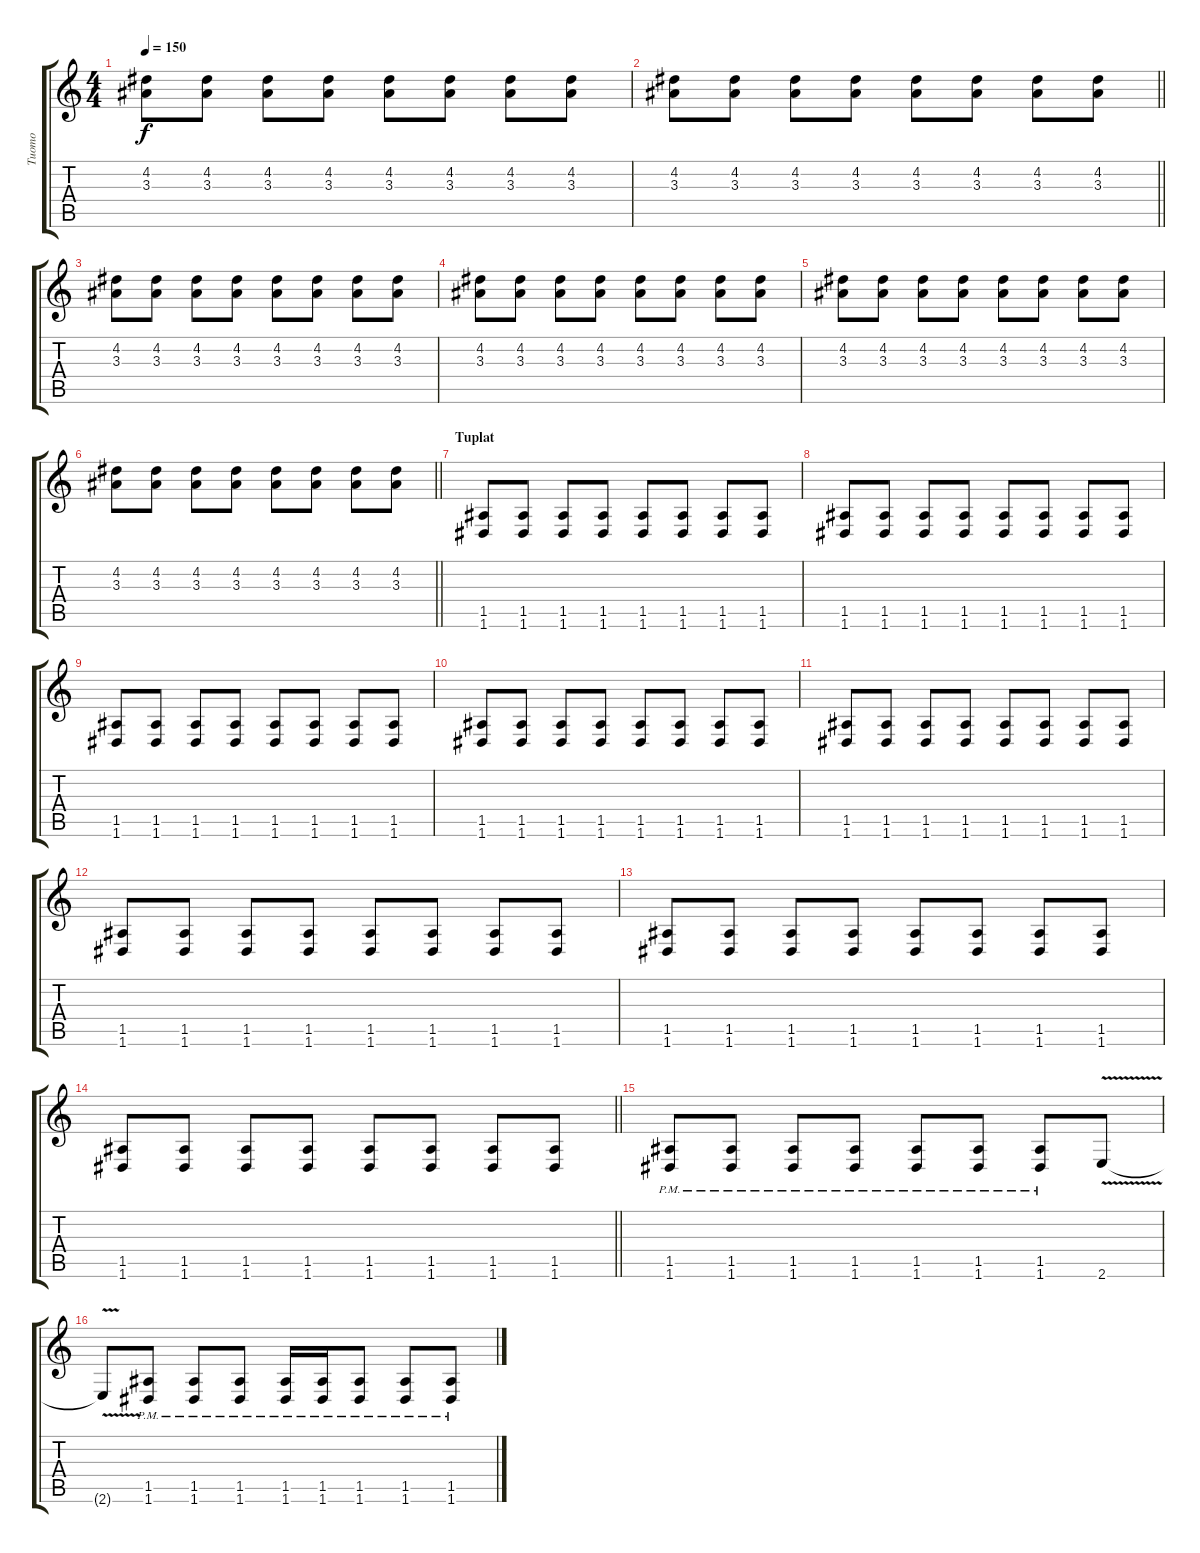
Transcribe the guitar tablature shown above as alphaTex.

\track ("Tuomo" "Tuomo") {instrument distortionguitar}
\staff {score tabs}
\tuning (E4 B3 G3 D3 A2 D2) {hide}
\ts (4 4)
\tempo 150
\clef g2
\ks c
(4.2 3.3).8{dy f} (4.2 3.3).8 (4.2 3.3).8 (4.2 3.3).8 (4.2 3.3).8 (4.2 3.3).8 (4.2 3.3).8 (4.2 3.3).8 |
\barLineRight lightlight
(4.2 3.3).8 (4.2 3.3).8 (4.2 3.3).8 (4.2 3.3).8 (4.2 3.3).8 (4.2 3.3).8 (4.2 3.3).8 (4.2 3.3).8 |
(4.2 3.3).8 (4.2 3.3).8 (4.2 3.3).8 (4.2 3.3).8 (4.2 3.3).8 (4.2 3.3).8 (4.2 3.3).8 (4.2 3.3).8 |
(4.2 3.3).8 (4.2 3.3).8 (4.2 3.3).8 (4.2 3.3).8 (4.2 3.3).8 (4.2 3.3).8 (4.2 3.3).8 (4.2 3.3).8 |
(4.2 3.3).8 (4.2 3.3).8 (4.2 3.3).8 (4.2 3.3).8 (4.2 3.3).8 (4.2 3.3).8 (4.2 3.3).8 (4.2 3.3).8 |
\barLineRight lightlight
(4.2 3.3).8 (4.2 3.3).8 (4.2 3.3).8 (4.2 3.3).8 (4.2 3.3).8 (4.2 3.3).8 (4.2 3.3).8 (4.2 3.3).8 |
\section ("" "Tuplat")
(1.5 1.6).8 (1.5 1.6).8 (1.5 1.6).8 (1.5 1.6).8 (1.5 1.6).8 (1.5 1.6).8 (1.5 1.6).8 (1.5 1.6).8 |
(1.5 1.6).8 (1.5 1.6).8 (1.5 1.6).8 (1.5 1.6).8 (1.5 1.6).8 (1.5 1.6).8 (1.5 1.6).8 (1.5 1.6).8 |
(1.5 1.6).8 (1.5 1.6).8 (1.5 1.6).8 (1.5 1.6).8 (1.5 1.6).8 (1.5 1.6).8 (1.5 1.6).8 (1.5 1.6).8 |
(1.5 1.6).8 (1.5 1.6).8 (1.5 1.6).8 (1.5 1.6).8 (1.5 1.6).8 (1.5 1.6).8 (1.5 1.6).8 (1.5 1.6).8 |
(1.5 1.6).8 (1.5 1.6).8 (1.5 1.6).8 (1.5 1.6).8 (1.5 1.6).8 (1.5 1.6).8 (1.5 1.6).8 (1.5 1.6).8 |
(1.5 1.6).8 (1.5 1.6).8 (1.5 1.6).8 (1.5 1.6).8 (1.5 1.6).8 (1.5 1.6).8 (1.5 1.6).8 (1.5 1.6).8 |
(1.5 1.6).8 (1.5 1.6).8 (1.5 1.6).8 (1.5 1.6).8 (1.5 1.6).8 (1.5 1.6).8 (1.5 1.6).8 (1.5 1.6).8 |
\barLineRight lightlight
(1.5 1.6).8 (1.5 1.6).8 (1.5 1.6).8 (1.5 1.6).8 (1.5 1.6).8 (1.5 1.6).8 (1.5 1.6).8 (1.5 1.6).8 |
\section ("" "")
(1.5{pm} 1.6{pm}).8 (1.5{pm} 1.6{pm}).8 (1.5{pm} 1.6{pm}).8 (1.5{pm} 1.6{pm}).8 (1.5{pm} 1.6{pm}).8 (1.5{pm} 1.6{pm}).8 (1.5{pm} 1.6{pm}).8 2.6{v}.8 |
2.6{t}.8 (1.5{pm} 1.6{pm}).8 (1.5{pm} 1.6{pm}).8 (1.5{pm} 1.6{pm}).8 (1.5{pm} 1.6{pm}).16 (1.5{pm} 1.6{pm}).16 (1.5{pm} 1.6{pm}).8 (1.5{pm} 1.6{pm}).8 (1.5{pm} 1.6{pm}).8
